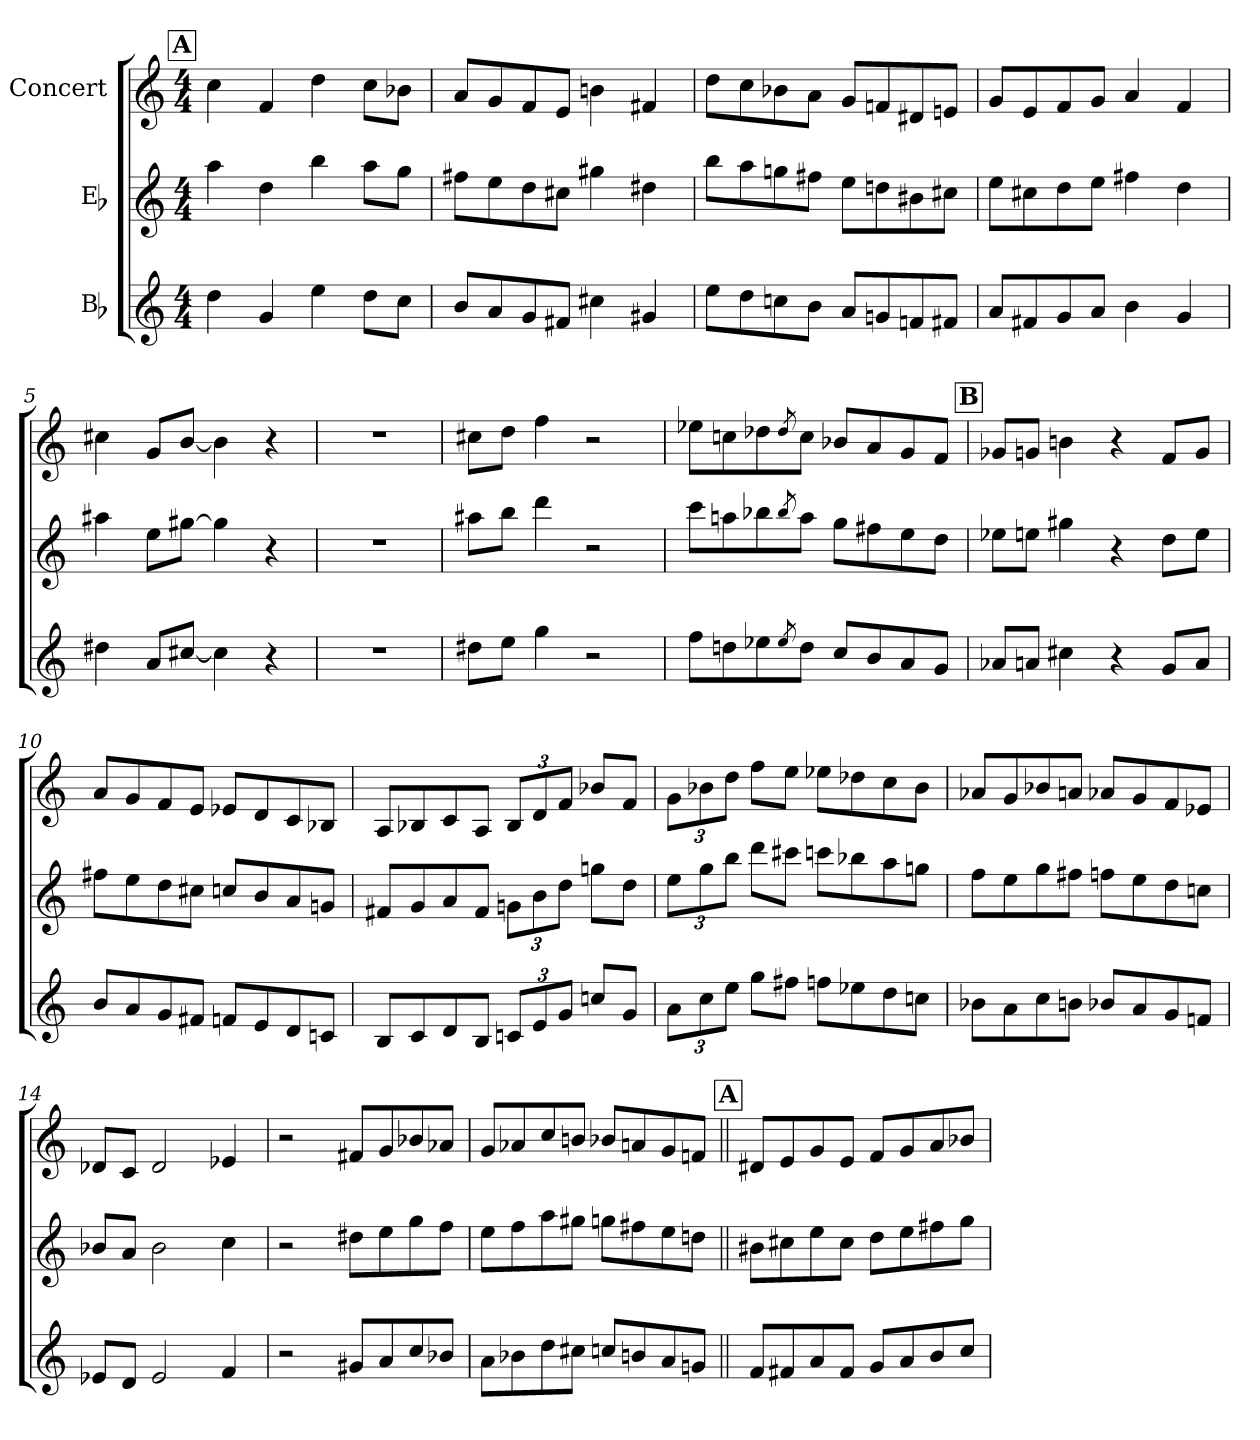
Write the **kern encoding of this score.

**kern	**kern	**kern
*part3	*part2	*part1
*staff3	*staff2	*staff1
*I"Bb	*I"Eb	*I"Concert
*clefG2	*clefG2	*clefG2
*ITrd1c2	*ITrd5c9	*
*k[b-e-]	*k[b-e-a-]	*k[]
*M4/4	*M4/4	*M4/4
*MM252	*MM252	*MM252
!!LO:REH:place=s1:b:B:fs=17.9823:t=A
=1	=1	=1
4cc\	4cc\	4cc\
4f/	4f\	4f/
4dd\	4dd\	4dd\
8cc\L	8cc\L	8cc\L
8b-\J	8b-\J	8b-X\J
=2	=2	=2
8a\L	8an\L	8a/L
8g/	8g\	8g/
8f/	8f\	8f/
8en/J	8en\J	8e/J
4bn\	4bn\	4bn\
4f#X/	4f#X\	4f#X/
=3	=3	=3
8dd\L	8dd\L	8dd\L
8cc\	8cc\	8cc\
8b-X\	8b-X\	8b-X\
8a\J	8an\J	8a\J
8g/L	8g\L	8g/L
8fn/	8fn\	8fn/
8e-X/	8d#X\	8d#X/
8en/J	8en\J	8en/J
=4	=4	=4
8g/L	8g\L	8g/L
8en/	8en\	8e/
8f/	8f\	8f/
8g/J	8g\J	8g/J
4a\	4an\	4a/
4f/	4f\	4f/
!!LO:LB:g=z
=5	=5	=5
4cc#X\	4cc#X\	4cc#X\
8g/L	8g\L	8g/L
[8bn\J	[8bn\J	[8b/J
4b\]	4b\]	4b\]
4r	4r	4r
=6	=6	=6
1r	1r	1r
=7	=7	=7
8cc#X\L	8cc#X\L	8cc#X\L
8dd\J	8dd\J	8dd\J
4ff\	4ff\	4ff\
2r	2r	2r
=8	=8	=8
8ee-\L	8ee-\L	8ee-X\L
8ccn\	8ccn\	8ccn\
8dd-X\	8dd-X\	8dd-X\
8qdd-/	8qdd-/	8qdd-/
8cc\J	8cc\J	8cc\J
8b-\L	8b-\L	8b-X/L
8a\	8an\	8a/
8g/	8g\	8g/
8f/J	8f\J	8f/J
!!LO:PB:g=z
!!LO:REH:place=s1:b:B:fs=17.9823:t=B
=9	=9	=9
8g-X/L	8g-X\L	8g-X/L
8gn/J	8gn\J	8gn/J
4bn\	4bn\	4bn\
4r	4r	4r
8f/L	8f\L	8f/L
8g/J	8g\J	8g/J
=10	=10	=10
8a\L	8an\L	8a/L
8g/	8g\	8g/
8f/	8f\	8f/
8en/J	8en\J	8e/J
8e-X/L	8e-X\L	8e-X/L
8d/	8d\	8d/
8c/	8c/	8c/
8B-X/J	8B-X/J	8B-X/J
=11	=11	=11
8A/L	8An/L	8A/L
8B-/	8B-/	8B-X/
8c/	8c/	8c/
8A/J	8A/J	8A/J
*Xbrackettup	*Xbrackettup	*Xbrackettup
12B-X/L	12B-X/L	12B-/L
12d/	12d\	12d/
12f/J	12f\J	12f/J
8b-X\L	8b-X\L	8b-X/L
8f/J	8f\J	8f/J
=12	=12	=12
12g/L	12g\L	12g\L
12b-\	12b-\	12b-X\
12dd\J	12dd\J	12dd\J
8ff\L	8ff\L	8ff\L
8een\J	8een\J	8ee\J
8ee-X\L	8ee-X\L	8ee-X\L
8dd-X\	8dd-X\	8dd-X\
8cc\	8cc\	8cc\
8b-X\J	8b-X\J	8b-\J
!!LO:LB:g=z
=13	=13	=13
8a-X\L	8a-\L	8a-X/L
8g/	8g\	8g/
8b-\	8b-\	8b-X/
8an\J	8an\J	8an/J
8a-X\L	8a-X\L	8a-X/L
8g/	8g\	8g/
8f/	8f\	8f/
8e-X/J	8e-X\J	8e-X/J
=14	=14	=14
8d-X/L	8d-X\L	8d-X/L
8c/J	8c/J	8c/J
2d-/	2d-\	2d-/
4e-/	4e-\	4e-X/
=15	=15	=15
2r	2r	2r
8f#X/L	8f#X\L	8f#X/L
8g/	8g\	8g/
8b-\	8b-\	8b-X/
8a-X\J	8a-\J	8a-X/J
=16	=16	=16
8g/L	8g\L	8g/L
8a-X\	8a-\	8a-X/
8cc\	8cc\	8cc/
8bn\J	8bn\J	8bn/J
8b-X\L	8b-X\L	8b-X/L
8an\	8an\	8an/
8g/	8g\	8g/
8fn/J	8fn\J	8fn/J
!!LO:PB:g=z
!!LO:REH:place=s1:b:B:fs=17.9823:t=A
=17||	=17||	=17||
8e-/L	8d#X\L	8d#X/L
8en/	8en\	8e/
8g/	8g\	8g/
8e/J	8e\J	8e/J
8f/L	8f\L	8f/L
8g/	8g\	8g/
8a\	8an\	8a/
8b-\J	8b-\J	8b-X/J
=	=	=
*-	*-	*-
